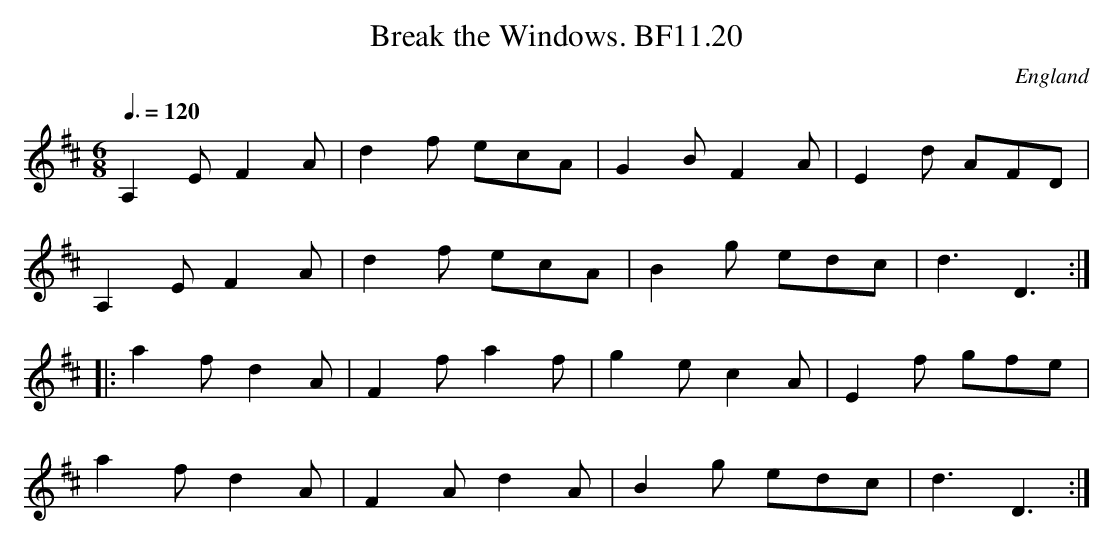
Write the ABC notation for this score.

X:1
T:Break the Windows. BF11.20
M:6/8
Q:3/8=120
O:England
notC:Hand of James Lishman
K:D major
A,2EF2A|d2f ecA|G2BF2A|E2d AFD|!
A,2EF2A|d2f ecA|B2g edc|d3D3:|!
|:a2fd2A|F2fa2f|g2ec2A|E2f gfe|!
a2fd2A|F2Ad2A|B2g edc|d3D3:|
